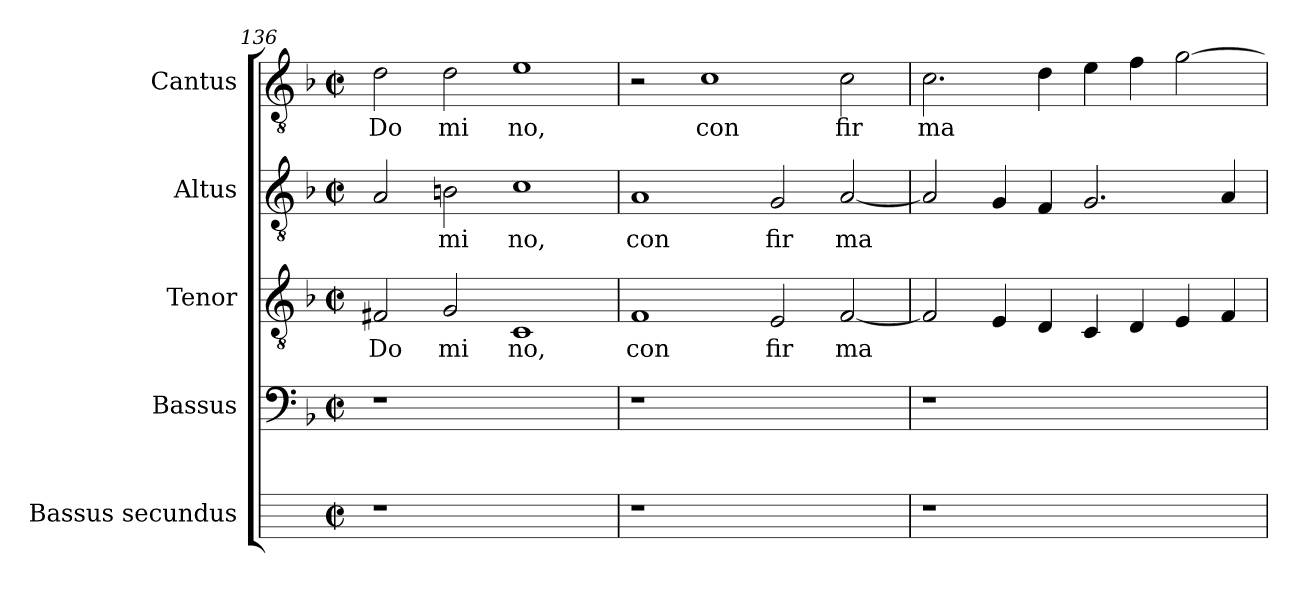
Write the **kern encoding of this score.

**kern	**kern	**kern	**text	**kern	**text	**kern	**text
*part5	*part4	*part3	*part3	*part2	*part2	*part1	*part1
*staff5	*staff4	*staff3	*staff3	*staff2	*staff2	*staff1	*staff1
*I"Bassus  secundus	*I"Bassus	*I"Tenor	*	*I"Altus	*	*I"Cantus	*
*	*I'B	*I'T	*	*I'A	*	*I'C	*
*	*clefF4	*clefGv2	*	*clefGv2	*	*clefGv2	*
*k[]	*k[b-]	*k[b-]	*	*k[b-]	*	*k[b-]	*
*C:	*F:	*F:	*	*F:	*	*F:	*
*M2/2	*M2/2	*M2/2	*	*M2/2	*	*M2/2	*
*met(c|)	*met(c|)	*met(c|)	*	*met(c|)	*	*met(c|)	*
=136	=136	=136	=136	=136	=136	=136	=136
!	!	!	!LO:LY:b:cj	!	!LO:LY:b:cj	!	!LO:LY:b:cj
1r	1r	2F#X/	Do	2A/	.	2d\	Do
!	!	!	!LO:LY:b:cj	!	!LO:LY:b:cj	!	!LO:LY:b:cj
.	.	2G/	mi	2Bn\	mi	2d\	mi
!	!	!	!LO:LY:b:cj	!	!LO:LY:b:cj	!	!LO:LY:b:cj
1ryy	1ryy	1C	no,	1c	no,	1e	no,
=137	=137	=137	=137	=137	=137	=137	=137
!	!	!	!LO:LY:b:cj	!	!LO:LY:b:cj	!	!
1r	1r	1F	con	1A	con	2r	.
!	!	!	!	!	!	!	!LO:LY:b:cj
.	.	.	.	.	.	1c	con
!	!	!	!LO:LY:b:cj	!	!LO:LY:b:cj	!	!
1ryy	1ryy	2E/	fir	2G/	fir	.	.
!	!	!	!LO:LY:b:cj	!	!LO:LY:b:cj	!	!LO:LY:b:cj
.	.	[<2F/	ma	[<2A/	ma	2c\	fir
=138	=138	=138	=138	=138	=138	=138	=138
!	!	!	!LO:LY:b:cj	!	!LO:LY:b:cj	!	!LO:LY:b:cj
1r	1r	2F/]	.	2A/]	.	2.c\	ma
!	!	!	!LO:LY:b:cj	!	!LO:LY:b:cj	!	!
.	.	4E/	.	4G/	.	.	.
!	!	!	!LO:LY:b:cj	!	!LO:LY:b:cj	!	!LO:LY:b:cj
.	.	4D/	.	4F/	.	4d\	.
!	!	!	!LO:LY:b:cj	!	!LO:LY:b:cj	!	!LO:LY:b:cj
1ryy	1ryy	4C/	.	2.G/	.	4e\	.
!	!	!	!LO:LY:b:cj	!	!	!	!LO:LY:b:cj
.	.	4D/	.	.	.	4f\	.
!	!	!	!LO:LY:b:cj	!	!	!	!LO:LY:b:cj
.	.	4E/	.	.	.	[<2g\	.
!	!	!	!LO:LY:b:cj	!	!LO:LY:b:cj	!	!
.	.	4F/	.	4A/	.	.	.
=	=	=	=	=	=	=	=
*-	*-	*-	*-	*-	*-	*-	*-
